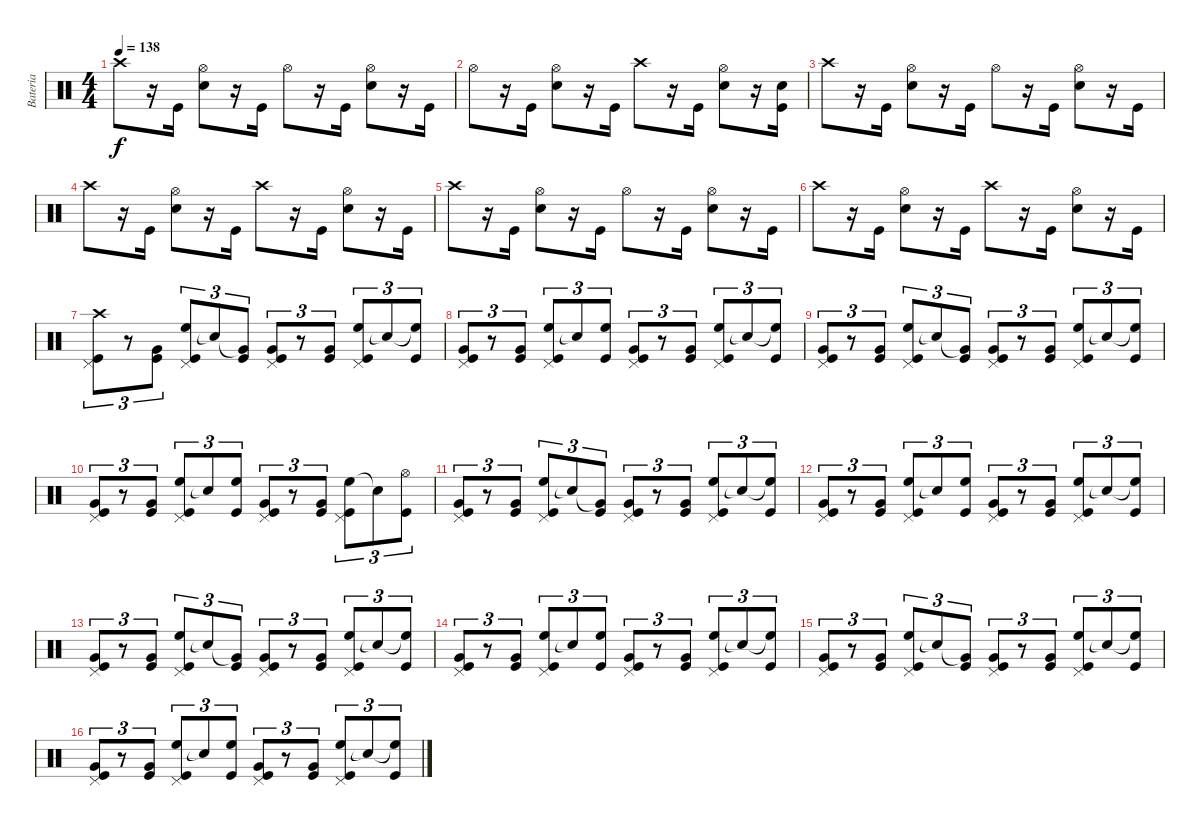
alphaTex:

\track ("Bateria" "Bateria") {instrument percussion}
\staff {score}
\articulation defaults
\ts (4 4)
\tempo 138
\clef neutral
\ks c "Crash high (hit)".8{dy f}
r.16 "Kick (hit)".16 ("Hi-Hat (open)" "Electric Snare (hit)").8 r.16 "Kick (hit)".16 "Hi-Hat (open)".8 r.16 "Kick (hit)".16 ("Hi-Hat (open)" "Electric Snare (hit)").8 r.16 "Kick (hit)".16 |
"Hi-Hat (open)".8 r.16 "Kick (hit)".16 ("Hi-Hat (open)" "Electric Snare (hit)").8 r.16 "Kick (hit)".16 "Crash high (hit)".8 r.16 "Kick (hit)".16 ("Hi-Hat (open)" "Electric Snare (hit)").8 r.16 ("Electric Snare (hit)" "Kick (hit)").16 |
"Crash high (hit)".8 r.16 "Kick (hit)".16 ("Hi-Hat (open)" "Electric Snare (hit)").8 r.16 "Kick (hit)".16 "Hi-Hat (open)".8 r.16 "Kick (hit)".16 ("Hi-Hat (open)" "Electric Snare (hit)").8 r.16 "Kick (hit)".16 |
"Crash high (hit)".8 r.16 "Kick (hit)".16 ("Hi-Hat (open)" "Electric Snare (hit)").8 r.16 "Kick (hit)".16 "Crash high (hit)".8 r.16 "Kick (hit)".16 ("Hi-Hat (open)" "Electric Snare (hit)").8 r.16 "Kick (hit)".16 |
"Crash high (hit)".8 r.16 "Kick (hit)".16 ("Hi-Hat (open)" "Electric Snare (hit)").8 r.16 "Kick (hit)".16 "Hi-Hat (open)".8 r.16 "Kick (hit)".16 ("Hi-Hat (open)" "Electric Snare (hit)").8 r.16 "Kick (hit)".16 |
"Crash high (hit)".8 r.16 "Kick (hit)".16 ("Hi-Hat (open)" "Electric Snare (hit)").8 r.16 "Kick (hit)".16 "Crash high (hit)".8 r.16 "Kick (hit)".16 ("Hi-Hat (open)" "Electric Snare (hit)").8 r.16 "Kick (hit)".16 |
("Crash high (hit)" "Pedal Hi-Hat (hit)" "Kick (hit)").8{tu (3 2)} r.8{tu (3 2)} ("Very Low Tom (hit)" "Kick (hit)").8{tu (3 2)} ("High Floor Tom (hit)" "Pedal Hi-Hat (hit)" "Kick (hit)").8{tu (3 2)} "Snare (hit)"{t}.8{tu (3 2)} ("Very Low Tom (hit)"{t} "Kick (hit)").8{tu (3 2)} ("Very Low Tom (hit)" "Pedal Hi-Hat (hit)" "Kick (hit)").8{tu (3 2)} r.8{tu (3 2)} ("Very Low Tom (hit)" "Kick (hit)").8{tu (3 2)} ("High Floor Tom (hit)" "Pedal Hi-Hat (hit)" "Kick (hit)").8{tu (3 2)} "Snare (hit)"{t}.8{tu (3 2)} ("High Floor Tom (hit)"{t} "Kick (hit)").8{tu (3 2)} |
("Very Low Tom (hit)" "Pedal Hi-Hat (hit)" "Kick (hit)").8{tu (3 2)} r.8{tu (3 2)} ("Very Low Tom (hit)" "Kick (hit)").8{tu (3 2)} ("High Floor Tom (hit)" "Pedal Hi-Hat (hit)" "Kick (hit)").8{tu (3 2)} "Snare (hit)"{t}.8{tu (3 2)} ("High Floor Tom (hit)" "Kick (hit)").8{tu (3 2)} ("Very Low Tom (hit)" "Pedal Hi-Hat (hit)" "Kick (hit)").8{tu (3 2)} r.8{tu (3 2)} ("Very Low Tom (hit)" "Kick (hit)").8{tu (3 2)} ("High Floor Tom (hit)" "Pedal Hi-Hat (hit)" "Kick (hit)").8{tu (3 2)} "Snare (hit)"{t}.8{tu (3 2)} ("High Floor Tom (hit)"{t} "Kick (hit)").8{tu (3 2)} |
("Very Low Tom (hit)" "Pedal Hi-Hat (hit)" "Kick (hit)").8{tu (3 2)} r.8{tu (3 2)} ("Very Low Tom (hit)" "Kick (hit)").8{tu (3 2)} ("High Floor Tom (hit)" "Pedal Hi-Hat (hit)" "Kick (hit)").8{tu (3 2)} "Snare (hit)"{t}.8{tu (3 2)} ("Very Low Tom (hit)"{t} "Kick (hit)").8{tu (3 2)} ("Very Low Tom (hit)" "Pedal Hi-Hat (hit)" "Kick (hit)").8{tu (3 2)} r.8{tu (3 2)} ("Very Low Tom (hit)" "Kick (hit)").8{tu (3 2)} ("High Floor Tom (hit)" "Pedal Hi-Hat (hit)" "Kick (hit)").8{tu (3 2)} "Snare (hit)"{t}.8{tu (3 2)} ("High Floor Tom (hit)"{t} "Kick (hit)").8{tu (3 2)} |
("Very Low Tom (hit)" "Pedal Hi-Hat (hit)" "Kick (hit)").8{tu (3 2)} r.8{tu (3 2)} ("Very Low Tom (hit)" "Kick (hit)").8{tu (3 2)} ("High Floor Tom (hit)" "Pedal Hi-Hat (hit)" "Kick (hit)").8{tu (3 2)} "Snare (hit)"{t}.8{tu (3 2)} ("High Floor Tom (hit)" "Kick (hit)").8{tu (3 2)} ("Very Low Tom (hit)" "Pedal Hi-Hat (hit)" "Kick (hit)").8{tu (3 2)} r.8{tu (3 2)} ("Very Low Tom (hit)" "Kick (hit)").8{tu (3 2)} ("High Floor Tom (hit)" "Pedal Hi-Hat (hit)" "Kick (hit)").8{tu (3 2)} "Snare (hit)"{t}.8{tu (3 2)} ("Hi-Hat (open)" "Kick (hit)").8{tu (3 2)} |
("Very Low Tom (hit)" "Pedal Hi-Hat (hit)" "Kick (hit)").8{tu (3 2)} r.8{tu (3 2)} ("Very Low Tom (hit)" "Kick (hit)").8{tu (3 2)} ("High Floor Tom (hit)" "Pedal Hi-Hat (hit)" "Kick (hit)").8{tu (3 2)} "Snare (hit)"{t}.8{tu (3 2)} ("Very Low Tom (hit)"{t} "Kick (hit)").8{tu (3 2)} ("Very Low Tom (hit)" "Pedal Hi-Hat (hit)" "Kick (hit)").8{tu (3 2)} r.8{tu (3 2)} ("Very Low Tom (hit)" "Kick (hit)").8{tu (3 2)} ("High Floor Tom (hit)" "Pedal Hi-Hat (hit)" "Kick (hit)").8{tu (3 2)} "Snare (hit)"{t}.8{tu (3 2)} ("High Floor Tom (hit)"{t} "Kick (hit)").8{tu (3 2)} |
("Very Low Tom (hit)" "Pedal Hi-Hat (hit)" "Kick (hit)").8{tu (3 2)} r.8{tu (3 2)} ("Very Low Tom (hit)" "Kick (hit)").8{tu (3 2)} ("High Floor Tom (hit)" "Pedal Hi-Hat (hit)" "Kick (hit)").8{tu (3 2)} "Snare (hit)"{t}.8{tu (3 2)} ("High Floor Tom (hit)" "Kick (hit)").8{tu (3 2)} ("Very Low Tom (hit)" "Pedal Hi-Hat (hit)" "Kick (hit)").8{tu (3 2)} r.8{tu (3 2)} ("Very Low Tom (hit)" "Kick (hit)").8{tu (3 2)} ("High Floor Tom (hit)" "Pedal Hi-Hat (hit)" "Kick (hit)").8{tu (3 2)} "Snare (hit)"{t}.8{tu (3 2)} ("High Floor Tom (hit)"{t} "Kick (hit)").8{tu (3 2)} |
("Very Low Tom (hit)" "Pedal Hi-Hat (hit)" "Kick (hit)").8{tu (3 2)} r.8{tu (3 2)} ("Very Low Tom (hit)" "Kick (hit)").8{tu (3 2)} ("High Floor Tom (hit)" "Pedal Hi-Hat (hit)" "Kick (hit)").8{tu (3 2)} "Snare (hit)"{t}.8{tu (3 2)} ("Very Low Tom (hit)"{t} "Kick (hit)").8{tu (3 2)} ("Very Low Tom (hit)" "Pedal Hi-Hat (hit)" "Kick (hit)").8{tu (3 2)} r.8{tu (3 2)} ("Very Low Tom (hit)" "Kick (hit)").8{tu (3 2)} ("High Floor Tom (hit)" "Pedal Hi-Hat (hit)" "Kick (hit)").8{tu (3 2)} "Snare (hit)"{t}.8{tu (3 2)} ("High Floor Tom (hit)"{t} "Kick (hit)").8{tu (3 2)} |
("Very Low Tom (hit)" "Pedal Hi-Hat (hit)" "Kick (hit)").8{tu (3 2)} r.8{tu (3 2)} ("Very Low Tom (hit)" "Kick (hit)").8{tu (3 2)} ("High Floor Tom (hit)" "Pedal Hi-Hat (hit)" "Kick (hit)").8{tu (3 2)} "Snare (hit)"{t}.8{tu (3 2)} ("High Floor Tom (hit)" "Kick (hit)").8{tu (3 2)} ("Very Low Tom (hit)" "Pedal Hi-Hat (hit)" "Kick (hit)").8{tu (3 2)} r.8{tu (3 2)} ("Very Low Tom (hit)" "Kick (hit)").8{tu (3 2)} ("High Floor Tom (hit)" "Pedal Hi-Hat (hit)" "Kick (hit)").8{tu (3 2)} "Snare (hit)"{t}.8{tu (3 2)} ("High Floor Tom (hit)"{t} "Kick (hit)").8{tu (3 2)} |
("Very Low Tom (hit)" "Pedal Hi-Hat (hit)" "Kick (hit)").8{tu (3 2)} r.8{tu (3 2)} ("Very Low Tom (hit)" "Kick (hit)").8{tu (3 2)} ("High Floor Tom (hit)" "Pedal Hi-Hat (hit)" "Kick (hit)").8{tu (3 2)} "Snare (hit)"{t}.8{tu (3 2)} ("Very Low Tom (hit)"{t} "Kick (hit)").8{tu (3 2)} ("Very Low Tom (hit)" "Pedal Hi-Hat (hit)" "Kick (hit)").8{tu (3 2)} r.8{tu (3 2)} ("Very Low Tom (hit)" "Kick (hit)").8{tu (3 2)} ("High Floor Tom (hit)" "Pedal Hi-Hat (hit)" "Kick (hit)").8{tu (3 2)} "Snare (hit)"{t}.8{tu (3 2)} ("High Floor Tom (hit)"{t} "Kick (hit)").8{tu (3 2)} |
("Very Low Tom (hit)" "Pedal Hi-Hat (hit)" "Kick (hit)").8{tu (3 2)} r.8{tu (3 2)} ("Very Low Tom (hit)" "Kick (hit)").8{tu (3 2)} ("High Floor Tom (hit)" "Pedal Hi-Hat (hit)" "Kick (hit)").8{tu (3 2)} "Snare (hit)"{t}.8{tu (3 2)} ("High Floor Tom (hit)" "Kick (hit)").8{tu (3 2)} ("Very Low Tom (hit)" "Pedal Hi-Hat (hit)" "Kick (hit)").8{tu (3 2)} r.8{tu (3 2)} ("Very Low Tom (hit)" "Kick (hit)").8{tu (3 2)} ("High Floor Tom (hit)" "Pedal Hi-Hat (hit)" "Kick (hit)").8{tu (3 2)} "Snare (hit)"{t}.8{tu (3 2)} ("High Floor Tom (hit)"{t} "Kick (hit)").8{tu (3 2)}
